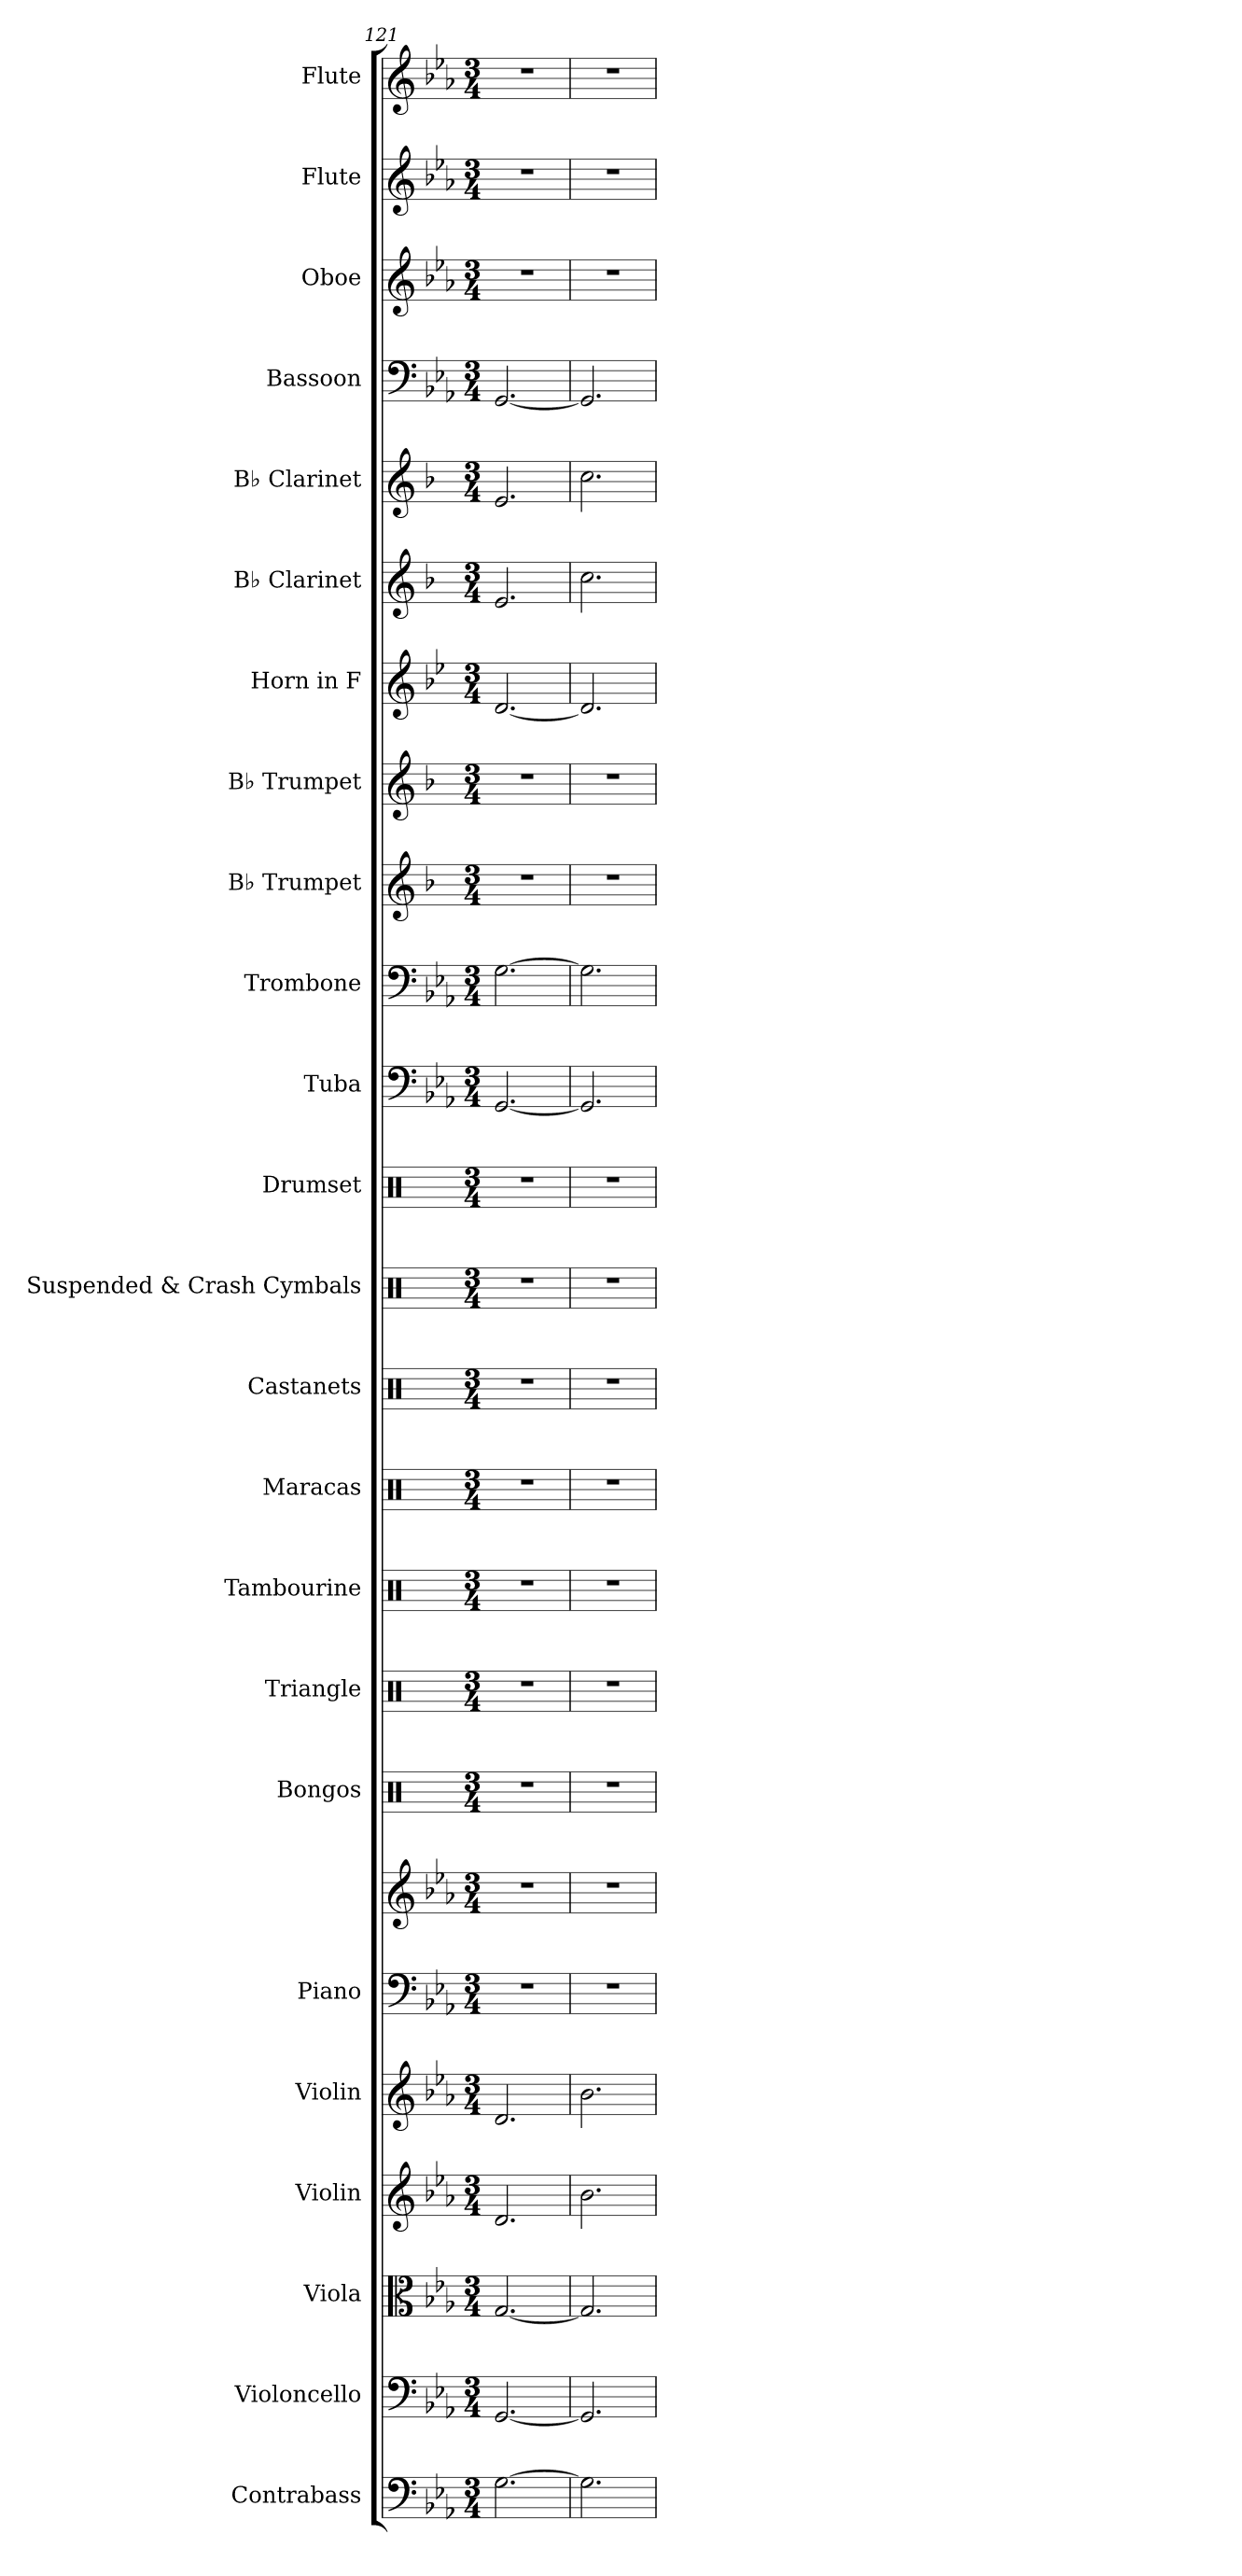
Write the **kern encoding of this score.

**kern	**kern	**kern	**kern	**kern	**kern	**kern	**kern	**kern	**kern	**kern	**kern	**kern	**kern	**kern	**kern	**kern	**kern	**kern	**kern	**kern	**kern	**kern	**kern	**kern
*part24	*part23	*part22	*part21	*part20	*part19	*part19	*part18	*part17	*part16	*part15	*part14	*part13	*part12	*part11	*part10	*part9	*part8	*part7	*part6	*part5	*part4	*part3	*part2	*part1
*staff25	*staff24	*staff23	*staff22	*staff21	*staff20	*staff19	*staff18	*staff17	*staff16	*staff15	*staff14	*staff13	*staff12	*staff11	*staff10	*staff9	*staff8	*staff7	*staff6	*staff5	*staff4	*staff3	*staff2	*staff1
*I"Contrabass	*I"Violoncello	*I"Viola	*I"Violin	*I"Violin	*I"Piano	*	*I"Bongos	*I"Triangle	*I"Tambourine	*I"Maracas	*I"Castanets	*I"Suspended &amp; Crash Cymbals	*I"Drumset	*I"Tuba	*I"Trombone	*I"B♭ Trumpet	*I"B♭ Trumpet	*I"Horn in F	*I"B♭ Clarinet	*I"B♭ Clarinet	*I"Bassoon	*I"Oboe	*I"Flute	*I"Flute
*I'Cb.	*I'Vc.	*I'Vla.	*I'Vln.	*I'Vln.	*I'Pno.	*	*I'Bon.	*I'Trgl.	*I'Tamb.	*I'Mrcs.	*I'Cst.	*I'Cym.	*I'D. Set	*I'Tba.	*I'Tbn.	*I'B♭ Tpt.	*I'B♭ Tpt.	*	*I'B♭ Cl.	*I'B♭ Cl.	*I'Bsn.	*I'Ob.	*I'Fl.	*I'Fl.
*clefF4	*clefF4	*clefC3	*clefG2	*clefG2	*clefF4	*clefG2	*clefX	*clefX	*clefX	*clefX	*clefX	*clefX	*clefX	*clefF4	*clefF4	*clefG2	*clefG2	*clefG2	*clefG2	*clefG2	*clefF4	*clefG2	*clefG2	*clefG2
*ITrd7c12	*	*	*	*	*	*	*	*	*	*	*	*	*	*	*	*ITrd1c2	*ITrd1c2	*ITrd4c7	*ITrd1c2	*ITrd1c2	*	*	*	*
*k[b-e-a-]	*k[b-e-a-]	*k[b-e-a-]	*k[b-e-a-]	*k[b-e-a-]	*k[b-e-a-]	*k[b-e-a-]	*k[]	*k[]	*k[]	*k[]	*k[]	*k[]	*k[]	*k[b-e-a-]	*k[b-e-a-]	*k[b-e-a-]	*k[b-e-a-]	*k[b-e-a-]	*k[b-e-a-]	*k[b-e-a-]	*k[b-e-a-]	*k[b-e-a-]	*k[b-e-a-]	*k[b-e-a-]
*M3/4	*M3/4	*M3/4	*M3/4	*M3/4	*M3/4	*M3/4	*M3/4	*M3/4	*M3/4	*M3/4	*M3/4	*M3/4	*M3/4	*M3/4	*M3/4	*M3/4	*M3/4	*M3/4	*M3/4	*M3/4	*M3/4	*M3/4	*M3/4	*M3/4
=121	=121	=121	=121	=121	=121	=121	=121	=121	=121	=121	=121	=121	=121	=121	=121	=121	=121	=121	=121	=121	=121	=121	=121	=121
[2.GG\	[2.GG/	[2.G/	2.d/	2.d/	2.r	2.r	2.r	2.r	2.r	2.r	2.r	2.r	2.r	[2.GG/	[2.G\	2.r	2.r	[2.G/	2.d/	2.d/	[2.GG/	2.r	2.r	2.r
=122	=122	=122	=122	=122	=122	=122	=122	=122	=122	=122	=122	=122	=122	=122	=122	=122	=122	=122	=122	=122	=122	=122	=122	=122
2.GG\]	2.GG/]	2.G/]	2.b-\	2.b-\	2.r	2.r	2.r	2.r	2.r	2.r	2.r	2.r	2.r	2.GG/]	2.G\]	2.r	2.r	2.G/]	2.b-\	2.b-\	2.GG/]	2.r	2.r	2.r
=	=	=	=	=	=	=	=	=	=	=	=	=	=	=	=	=	=	=	=	=	=	=	=	=
*-	*-	*-	*-	*-	*-	*-	*-	*-	*-	*-	*-	*-	*-	*-	*-	*-	*-	*-	*-	*-	*-	*-	*-	*-
